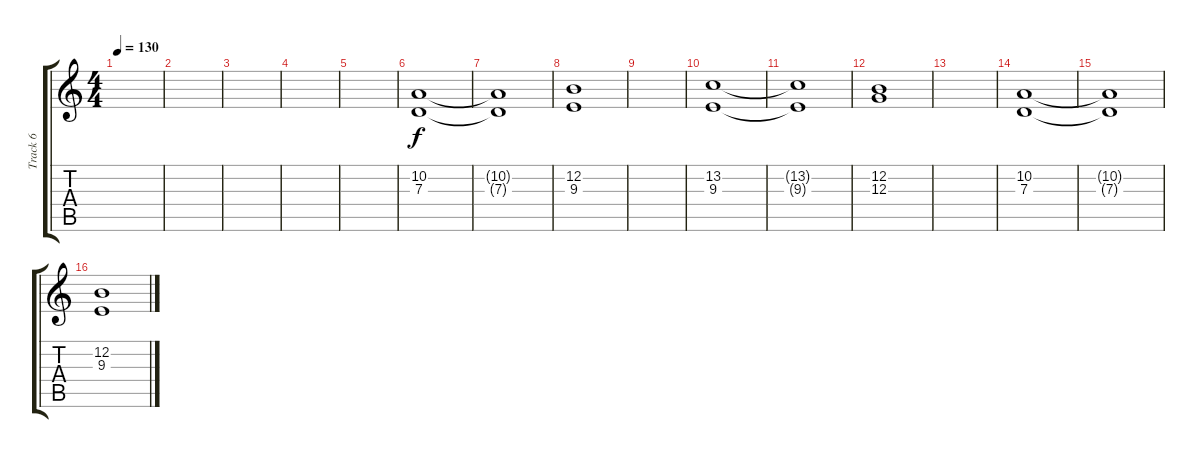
\track ("Track 6" "Track 6") {instrument choiraahs}
\staff {score tabs}
\tuning (E4 B3 G3 D3 A2 E2) {hide}
\ts (4 4)
\tempo 130
\clef g2
\ks c
|
|
|
|
|
(10.2 7.3).1 |
(10.2{t} 7.3{t}).1 |
(12.2 9.3).1 |
|
(13.2 9.3).1 |
(13.2{t} 9.3{t}).1 |
(12.2 12.3).1 |
|
(10.2 7.3).1 |
(10.2{t} 7.3{t}).1 |
(12.2 9.3).1
